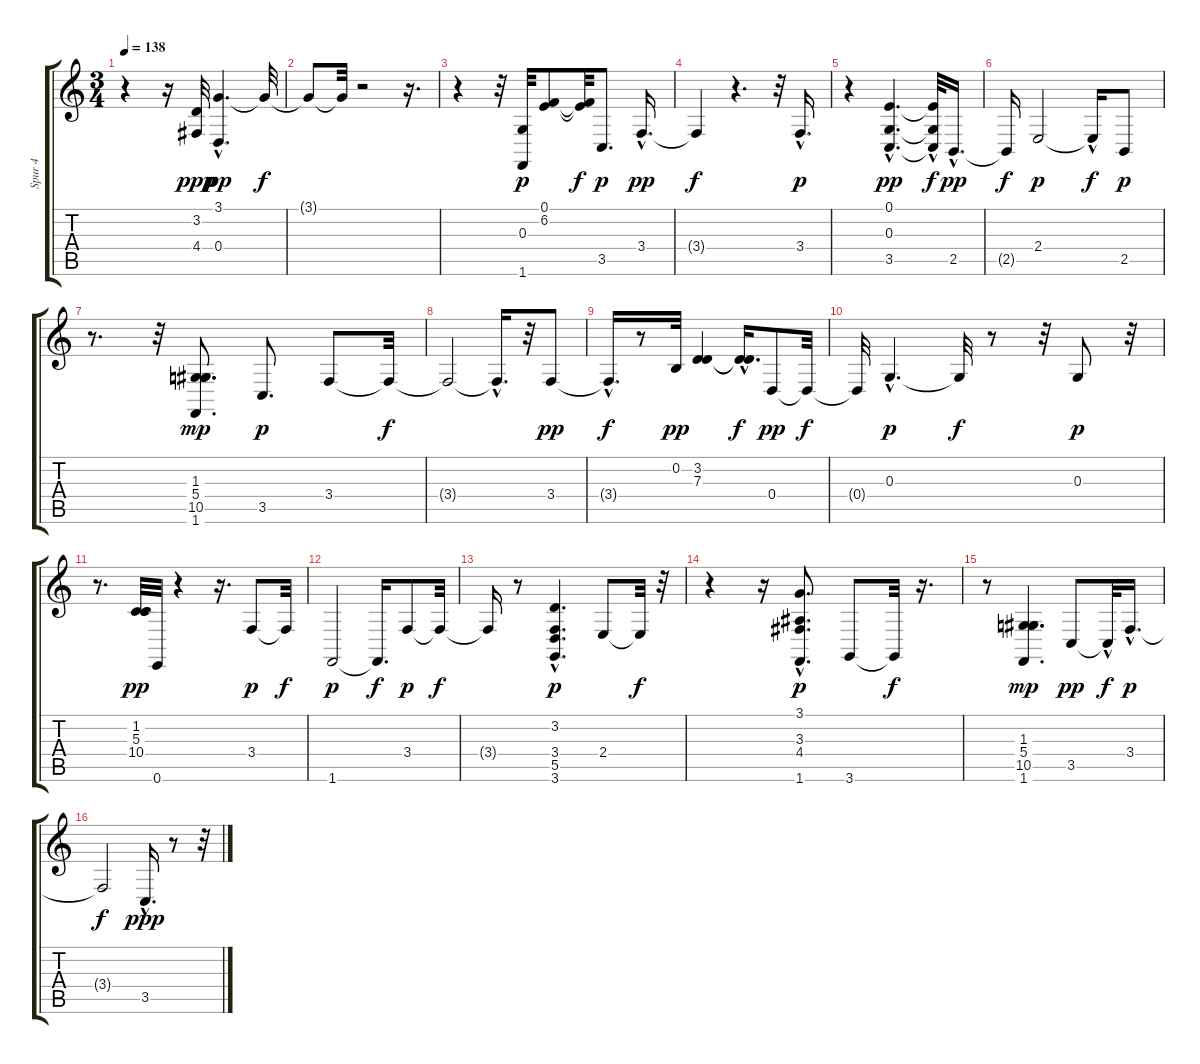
\track ("Spur 4" "Spur 4") {instrument stringensemble1}
\staff {score tabs}
\tuning (E4 B3 G3 D3 A2 E2) {hide}
\ts (3 4)
\tempo 138
\clef g2
\ks c
r.4{dy f} r.16 (3.2 4.4).32{dy ppp} (3.1{hac} 0.4).4{d dy pp} 3.1{t}.32{dy f} |
3.1{t}.8 3.1{t}.32 r.2 r.16{d} |
r.4 r.32 (0.3 1.6).32{dy p} (0.1 6.2).8 (0.1{t} 6.2{t}).32{dy f} 3.5.8{d dy p} 3.4{hac}.16{d dy pp} |
3.4{t}.4{dy f} r.4{d} r.32 3.4{hac}.16{d dy p} |
r.4 (0.1{hac} 0.3{hac} 3.5{hac}).4{d dy pp} (0.1{hac t} 0.3{t} 3.5{hac t}).32{dy f} 2.5{hac}.16{d dy pp} |
2.5{t}.16{dy f} 2.4.2{dy p} 2.4{hac t}.16{dy f} 2.5.8{dy p} |
r.8{d} r.32 (1.3 5.4 10.5 1.6).8{d dy mp} 3.5.8{d dy p} 3.4.8 3.4{t}.32{dy f} |
3.4{t}.2 3.4{hac t}.16{d} r.32 3.4.8{dy pp} |
3.4{hac t}.16{d dy f} r.8 0.2.32{dy pp} (3.2 7.3).4 (3.2{t} 7.3{hac t}).16{d dy f} 0.4.8{dy pp} 0.4{t}.32{dy f} |
0.4{t}.32 0.3{hac}.4{d dy p} 0.3{t}.32{dy f} r.8 r.32 0.3.8{dy p} r.32 |
r.8{d} (1.2 5.3 10.4).32{dy pp} 0.6.32 r.4 r.16{d} 3.4.8{dy p} 3.4{t}.32{dy f} |
1.6.2{dy p} 1.6{t}.16{d dy f} 3.4.8{dy p} 3.4{t}.32{dy f} |
3.4{t}.16 r.8 (3.2{hac} 3.4 5.5 3.6).4{d dy p} 2.4.8 2.4{t}.32{dy f} r.32 |
r.4 r.16 (3.1 3.3{hac} 4.4 1.6).8{d dy p} 3.6.8 3.6{t}.32{dy f} r.16{d} |
r.8 (1.3 5.4 10.5 1.6).4{d dy mp} 3.5.8{dy pp} 3.5{hac t}.32{dy f} 3.4{hac}.16{d dy p} |
3.4{t}.2{dy f} 3.5{hac}.16{d dy ppp} r.8 r.32
